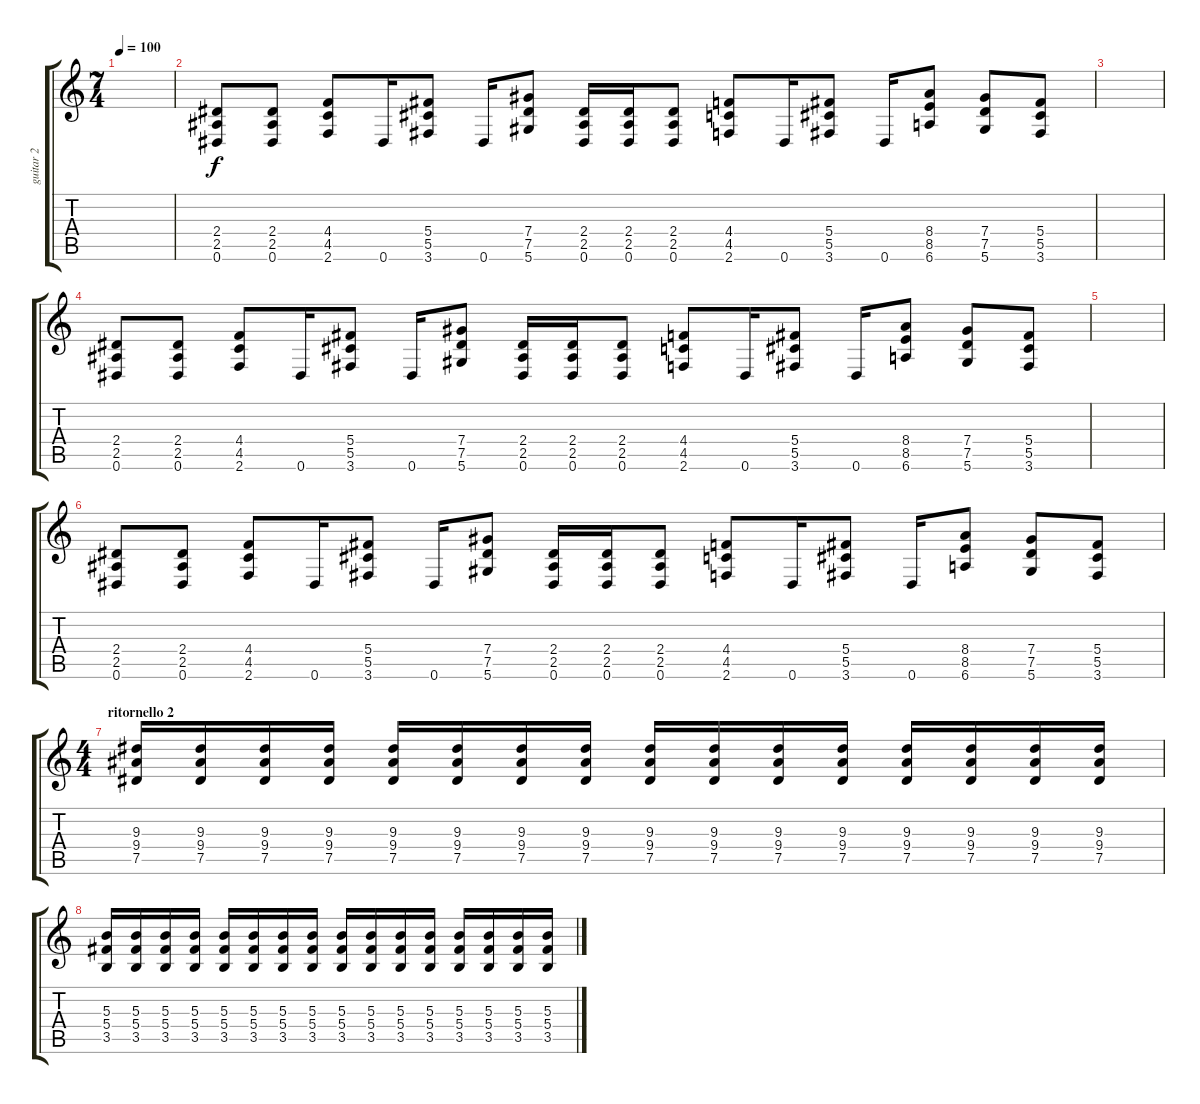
\track ("guitar 2" "guitar 2") {instrument distortionguitar}
\staff {score tabs}
\tuning (Eb4 Bb3 Gb3 Db3 Ab2 Eb2) {hide}
\ts (7 4)
\tempo 100
\clef g2
\ks c
|
(2.4 2.5 0.6).8{instrument distortionguitar} (2.4 2.5 0.6).8 (4.4 4.5 2.6).8 0.6.16 (5.4 5.5 3.6).8 0.6.16 (7.4 7.5 5.6).8 (2.4 2.5 0.6).16 (2.4 2.5 0.6).16 (2.4 2.5 0.6).8 (4.4 4.5 2.6).8 0.6.16 (5.4 5.5 3.6).8 0.6.16 (8.4 8.5 6.6).8 (7.4 7.5 5.6).8 (5.4 5.5 3.6).8 |
|
(2.4 2.5 0.6).8{instrument distortionguitar} (2.4 2.5 0.6).8 (4.4 4.5 2.6).8 0.6.16 (5.4 5.5 3.6).8 0.6.16 (7.4 7.5 5.6).8 (2.4 2.5 0.6).16 (2.4 2.5 0.6).16 (2.4 2.5 0.6).8 (4.4 4.5 2.6).8 0.6.16 (5.4 5.5 3.6).8 0.6.16 (8.4 8.5 6.6).8 (7.4 7.5 5.6).8 (5.4 5.5 3.6).8 |
|
(2.4 2.5 0.6).8{instrument distortionguitar} (2.4 2.5 0.6).8 (4.4 4.5 2.6).8 0.6.16 (5.4 5.5 3.6).8 0.6.16 (7.4 7.5 5.6).8 (2.4 2.5 0.6).16 (2.4 2.5 0.6).16 (2.4 2.5 0.6).8 (4.4 4.5 2.6).8 0.6.16 (5.4 5.5 3.6).8 0.6.16 (8.4 8.5 6.6).8 (7.4 7.5 5.6).8 (5.4 5.5 3.6).8 |
\ts (4 4)
\section ("" "ritornello 2")
(9.3 9.4 7.5).16 (9.3 9.4 7.5).16 (9.3 9.4 7.5).16 (9.3 9.4 7.5).16 (9.3 9.4 7.5).16 (9.3 9.4 7.5).16 (9.3 9.4 7.5).16 (9.3 9.4 7.5).16 (9.3 9.4 7.5).16 (9.3 9.4 7.5).16 (9.3 9.4 7.5).16 (9.3 9.4 7.5).16 (9.3 9.4 7.5).16 (9.3 9.4 7.5).16 (9.3 9.4 7.5).16 (9.3 9.4 7.5).16 |
(5.3 5.4 3.5).16 (5.3 5.4 3.5).16 (5.3 5.4 3.5).16 (5.3 5.4 3.5).16 (5.3 5.4 3.5).16 (5.3 5.4 3.5).16 (5.3 5.4 3.5).16 (5.3 5.4 3.5).16 (5.3 5.4 3.5).16 (5.3 5.4 3.5).16 (5.3 5.4 3.5).16 (5.3 5.4 3.5).16 (5.3 5.4 3.5).16 (5.3 5.4 3.5).16 (5.3 5.4 3.5).16 (5.3 5.4 3.5).16
